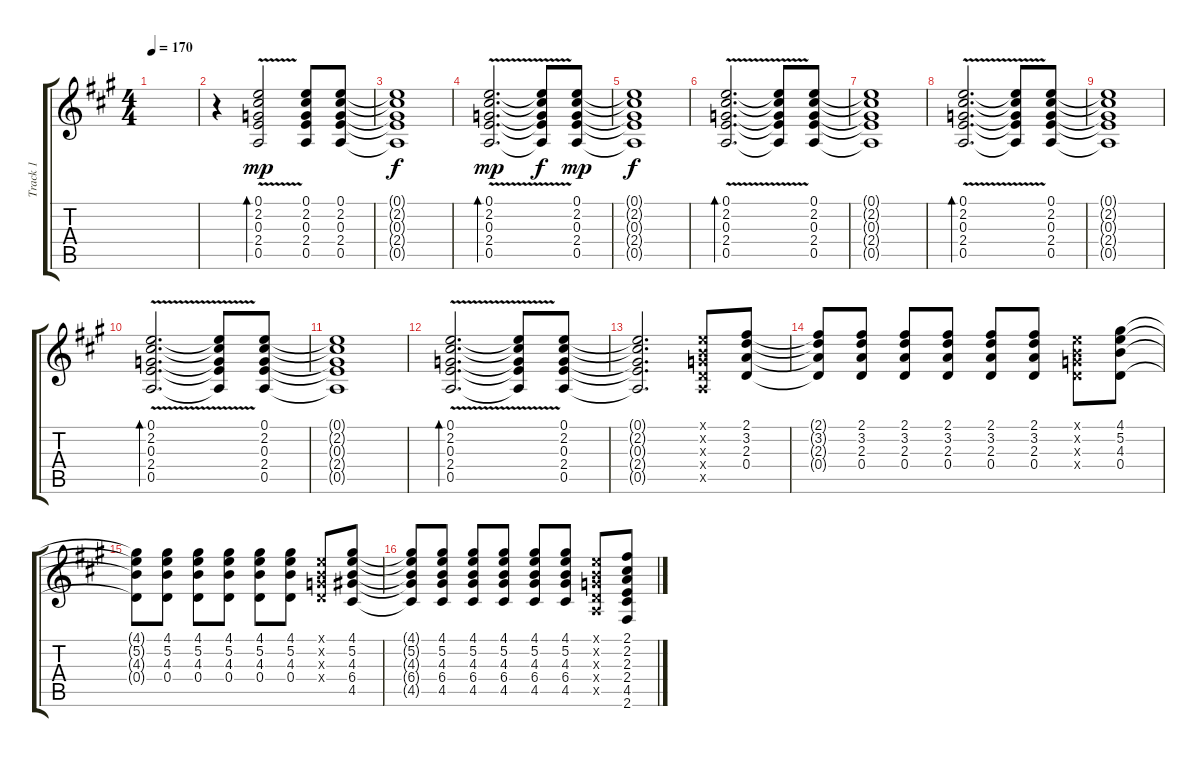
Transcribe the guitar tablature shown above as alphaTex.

\track ("Track 1" "Track 1") {instrument acousticguitarnylon}
\staff {score tabs}
\tuning (E4 B3 G3 D3 A2 E2) {hide}
\ts (4 4)
\tempo 170
\clef g2
\ks a
|
r.4 (0.1{v} 2.2{v} 0.3{v} 2.4{v} 0.5{v}).2{bd 240 dy mp} (0.1 2.2 0.3 2.4 0.5).8 (0.1 2.2 0.3 2.4 0.5).8 |
(0.1{t} 2.2{t} 0.3{t} 2.4{t} 0.5{t}).1{dy f} |
(0.1{v} 2.2{v} 0.3{v} 2.4{v} 0.5{v}).2{d bd 240 dy mp} (0.1{t} 2.2{t} 0.3{t} 2.4{t} 0.5{t}).8{dy f} (0.1 2.2 0.3 2.4 0.5).8{dy mp} |
(0.1{t} 2.2{t} 0.3{t} 2.4{t} 0.5{t}).1{dy f} |
(0.1{v} 2.2{v} 0.3{v} 2.4{v} 0.5{v}).2{d bd 240} (0.1{t} 2.2{t} 0.3{t} 2.4{t} 0.5{t}).8 (0.1 2.2 0.3 2.4 0.5).8 |
(0.1{t} 2.2{t} 0.3{t} 2.4{t} 0.5{t}).1 |
(0.1{v} 2.2{v} 0.3{v} 2.4{v} 0.5{v}).2{d bd 240} (0.1{t} 2.2{t} 0.3{t} 2.4{t} 0.5{t}).8 (0.1 2.2 0.3 2.4 0.5).8 |
(0.1{t} 2.2{t} 0.3{t} 2.4{t} 0.5{t}).1 |
(0.1{v} 2.2{v} 0.3{v} 2.4{v} 0.5{v}).2{d bd 240} (0.1{t} 2.2{t} 0.3{t} 2.4{t} 0.5{t}).8 (0.1 2.2 0.3 2.4 0.5).8 |
(0.1{t} 2.2{t} 0.3{t} 2.4{t} 0.5{t}).1 |
(0.1{v} 2.2{v} 0.3{v} 2.4{v} 0.5{v}).2{d bd 240} (0.1{t} 2.2{t} 0.3{t} 2.4{t} 0.5{t}).8 (0.1 2.2 0.3 2.4 0.5).8 |
(0.1{t} 2.2{t} 0.3{t} 2.4{t} 0.5{t}).2{d} (0.1{x} 0.2{x} 0.3{x} 0.4{x} 0.5{x}).8 (2.1 3.2 2.3 0.4).8 |
(2.1{t} 3.2{t} 2.3{t} 0.4{t}).8 (2.1 3.2 2.3 0.4).8 (2.1 3.2 2.3 0.4).8 (2.1 3.2 2.3 0.4).8 (2.1 3.2 2.3 0.4).8 (2.1 3.2 2.3 0.4).8 (0.1{x} 0.2{x} 0.3{x} 0.4{x}).8 (4.1 5.2 4.3 0.4).8 |
(4.1{t} 5.2{t} 4.3{t} 0.4{t}).8 (4.1 5.2 4.3 0.4).8 (4.1 5.2 4.3 0.4).8 (4.1 5.2 4.3 0.4).8 (4.1 5.2 4.3 0.4).8 (4.1 5.2 4.3 0.4).8 (0.1{x} 0.2{x} 0.3{x} 0.4{x}).8 (4.1 5.2 4.3 6.4 4.5).8 |
(4.1{t} 5.2{t} 4.3{t} 6.4{t} 4.5{t}).8 (4.1 5.2 4.3 6.4 4.5).8 (4.1 5.2 4.3 6.4 4.5).8 (4.1 5.2 4.3 6.4 4.5).8 (4.1 5.2 4.3 6.4 4.5).8 (4.1 5.2 4.3 6.4 4.5).8 (0.1{x} 0.2{x} 0.3{x} 0.4{x} 0.5{x}).8 (2.1 2.2 2.3 2.4 4.5 2.6).8
